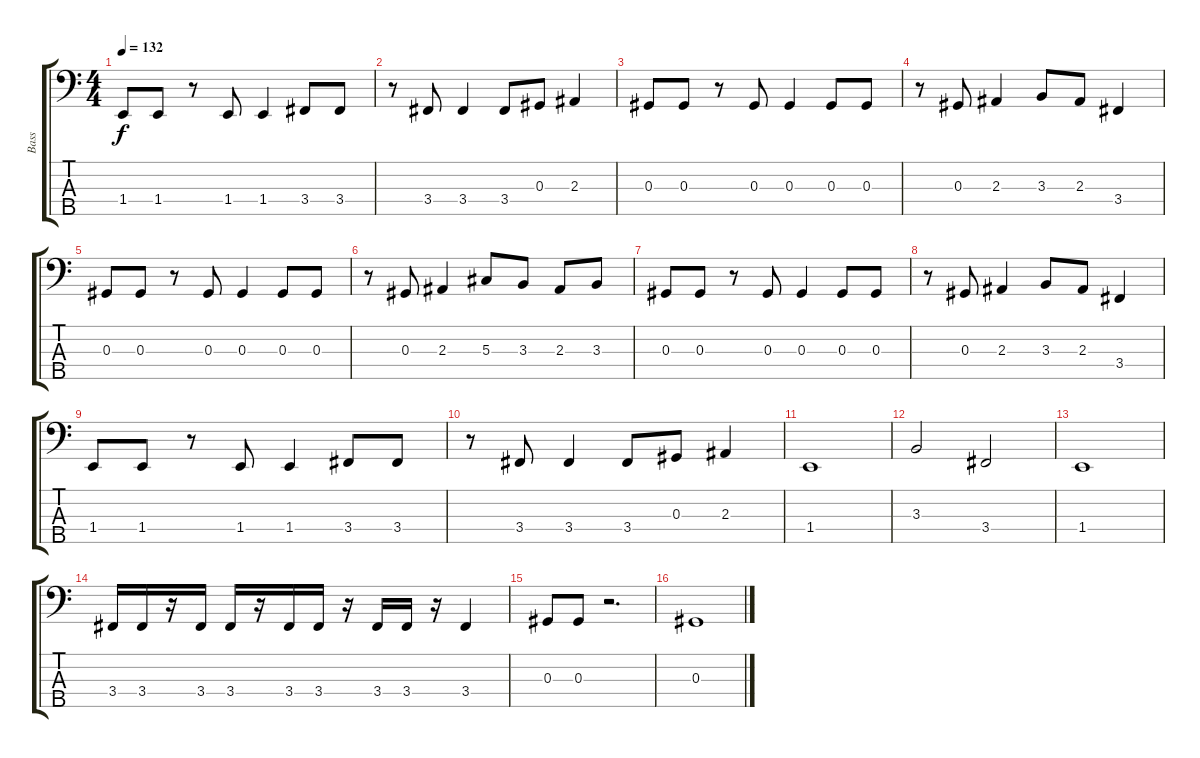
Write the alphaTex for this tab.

\track ("Bass" "Bass") {mute instrument electricbassfinger}
\staff {score tabs}
\tuning (Gb2 Db2 Ab1 Eb1 Bb0) {hide}
\ts (4 4)
\tempo 132
\clef f4
\ks c
1.4.8{dy f} 1.4.8 r.8 1.4.8 1.4.4 3.4.8 3.4.8 |
r.8 3.4.8 3.4.4 3.4.8 0.3.8 2.3.4 |
0.3.8 0.3.8 r.8 0.3.8 0.3.4 0.3.8 0.3.8 |
r.8 0.3.8 2.3.4 3.3.8 2.3.8 3.4.4 |
0.3.8 0.3.8 r.8 0.3.8 0.3.4 0.3.8 0.3.8 |
r.8 0.3.8 2.3.4 5.3.8 3.3.8 2.3.8 3.3.8 |
0.3.8 0.3.8 r.8 0.3.8 0.3.4 0.3.8 0.3.8 |
r.8 0.3.8 2.3.4 3.3.8 2.3.8 3.4.4 |
1.4.8 1.4.8 r.8 1.4.8 1.4.4 3.4.8 3.4.8 |
r.8 3.4.8 3.4.4 3.4.8 0.3.8 2.3.4 |
1.4.1 |
3.3.2 3.4.2 |
1.4.1 |
3.4.16 3.4.16 r.16 3.4.16 3.4.16 r.16 3.4.16 3.4.16 r.16 3.4.16 3.4.16 r.16 3.4.4 |
0.3.8 0.3.8 r.2{d} |
0.3.1
